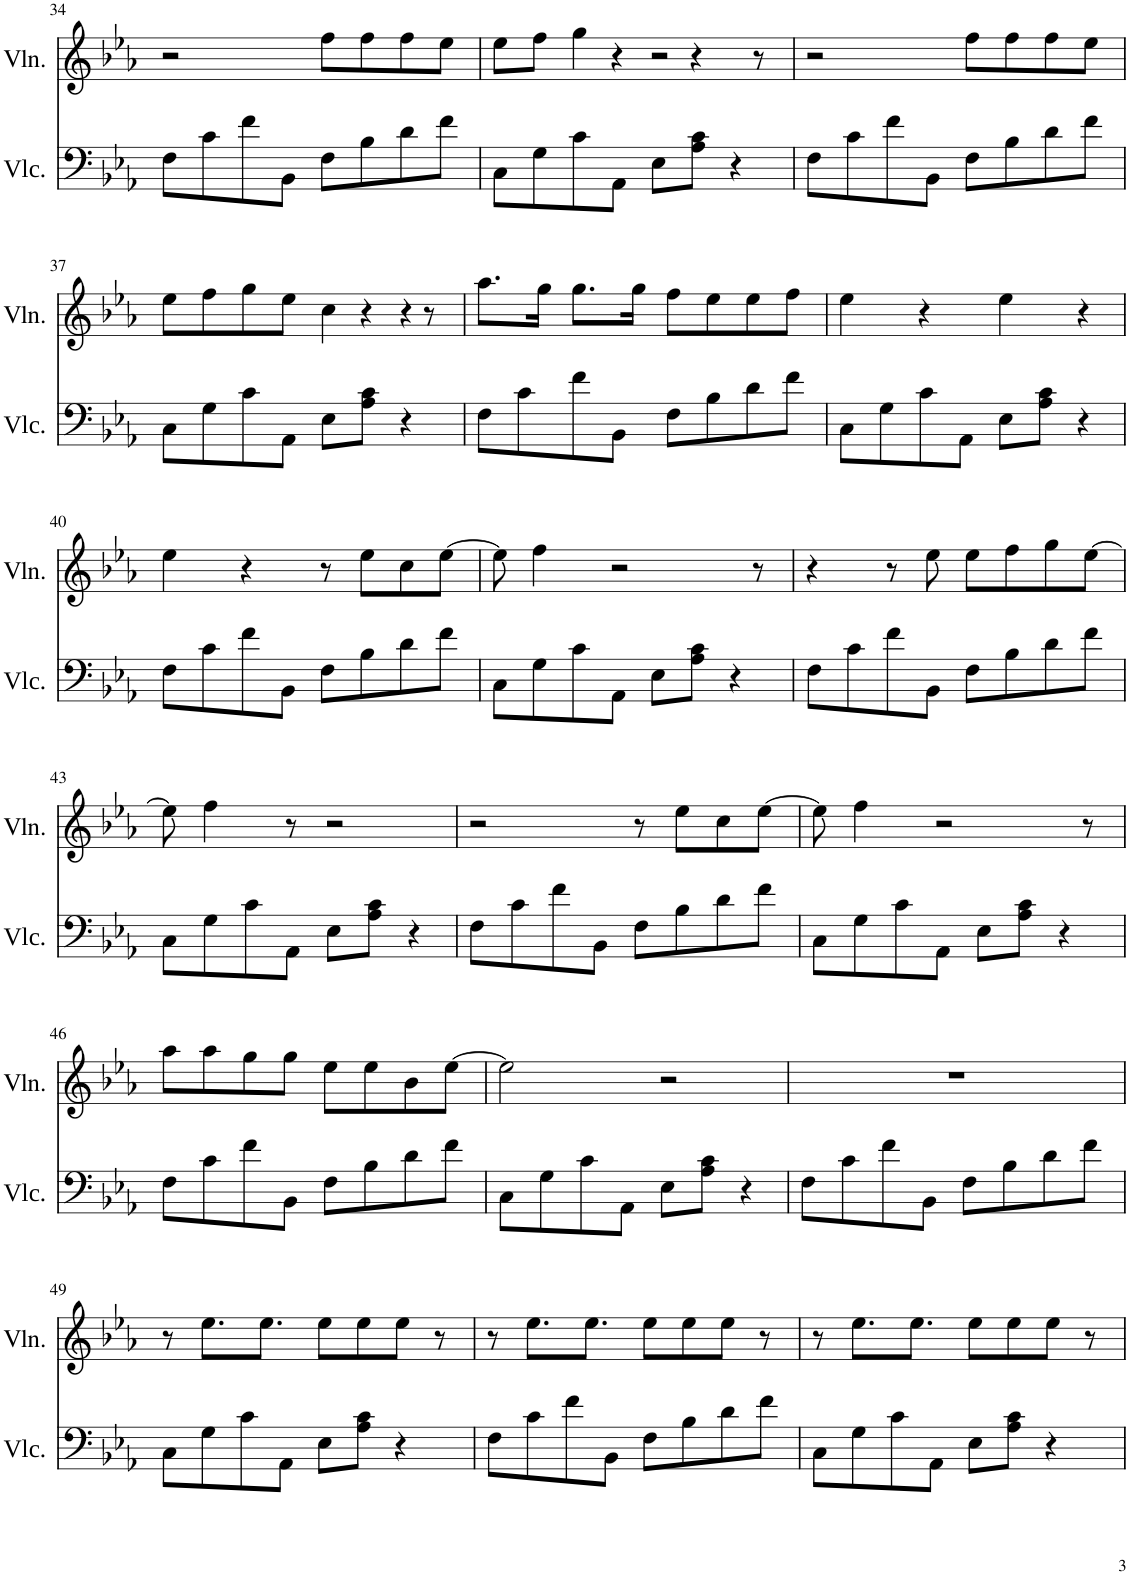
**kern	**kern
*part2	*part1
*staff2	*staff1
*I"Violoncello	*I"Violin
*I'Vlc.	*I'Vln.
!!LO:PB:g=z
*clefF4	*clefG2
*k[b-e-a-]	*k[b-e-a-]
*M4/4	*M4/4
=34	=34
8F\L	2r
8c\	.
8f\	.
8BB-\J	.
8F\L	8ff\L
8B-\	8ff\
8d\	8ff\
8f\J	8ee-\J
=35	=35
8C\L	8ee-\L
8G\	8ff\J
8c\	4gg\
8AA-\J	.
8E-\L	4r
8A-\ 8c\J	.
4r	2r
2ryy	.
.	4r
8ryy	8r
=36	=36
8F\L	2r
8c\	.
8f\	.
8BB-\J	.
8F\L	8ff\L
8B-\	8ff\
8d\	8ff\
8f\J	8ee-\J
!!LO:LB:g=z
=37	=37
8C\L	8ee-\L
8G\	8ff\
8c\	8gg\
8AA-\J	8ee-\J
8E-\L	4cc\
8A-\ 8c\J	.
4r	4r
4.ryy	4r
.	8r
=38	=38
8F\L	8.aa-\L
8c\	.
.	16gg\Jk
8f\	8.gg\L
8BB-\J	.
.	16gg\Jk
8F\L	8ff\L
8B-\	8ee-\
8d\	8ee-\
8f\J	8ff\J
=39	=39
8C\L	4ee-\
8G\	.
8c\	4r
8AA-\J	.
8E-\L	4ee-\
8A-\ 8c\J	.
4r	4r
!!LO:LB:g=z
=40	=40
8F\L	4ee-\
8c\	.
8f\	4r
8BB-\J	.
8F\L	8r
8B-\	8ee-\L
8d\	8cc\
8f\J	[8ee-\J
=41	=41
8C\L	8ee-\]
8G\	4ff\
8c\	.
8AA-\J	2r
8E-\L	.
8A-\ 8c\J	.
4r	.
.	8r
=42	=42
8F\L	4r
8c\	.
8f\	8r
8BB-\J	8ee-\
8F\L	8ee-\L
8B-\	8ff\
8d\	8gg\
8f\J	[8ee-\J
!!LO:LB:g=z
=43	=43
8C\L	8ee-\]
8G\	4ff\
8c\	.
8AA-\J	8r
8E-\L	2r
8A-\ 8c\J	.
4r	.
=44	=44
8F\L	2r
8c\	.
8f\	.
8BB-\J	.
8F\L	8r
8B-\	8ee-\L
8d\	8cc\
8f\J	[8ee-\J
=45	=45
8C\L	8ee-\]
8G\	4ff\
8c\	.
8AA-\J	2r
8E-\L	.
8A-\ 8c\J	.
4r	.
.	8r
!!LO:LB:g=z
=46	=46
8F\L	8aa-\L
8c\	8aa-\
8f\	8gg\
8BB-\J	8gg\J
8F\L	8ee-\L
8B-\	8ee-\
8d\	8b-\
8f\J	[8ee-\J
=47	=47
8C\L	2ee-\]
8G\	.
8c\	.
8AA-\J	.
8E-\L	2r
8A-\ 8c\J	.
4r	.
=48	=48
8F\L	1r
8c\	.
8f\	.
8BB-\J	.
8F\L	.
8B-\	.
8d\	.
8f\J	.
!!LO:LB:g=z
=49	=49
8C\L	8r
8G\	8.ee-\L
8c\	.
.	8.ee-\J
8AA-\J	.
8E-\L	8ee-\L
8A-\ 8c\J	8ee-\
4r	8ee-\J
.	8r
=50	=50
8F\L	8r
8c\	8.ee-\L
8f\	.
.	8.ee-\J
8BB-\J	.
8F\L	8ee-\L
8B-\	8ee-\
8d\	8ee-\J
8f\J	8r
=51	=51
8C\L	8r
8G\	8.ee-\L
8c\	.
.	8.ee-\J
8AA-\J	.
8E-\L	8ee-\L
8A-\ 8c\J	8ee-\
4r	8ee-\J
.	8r
=	=
*-	*-
